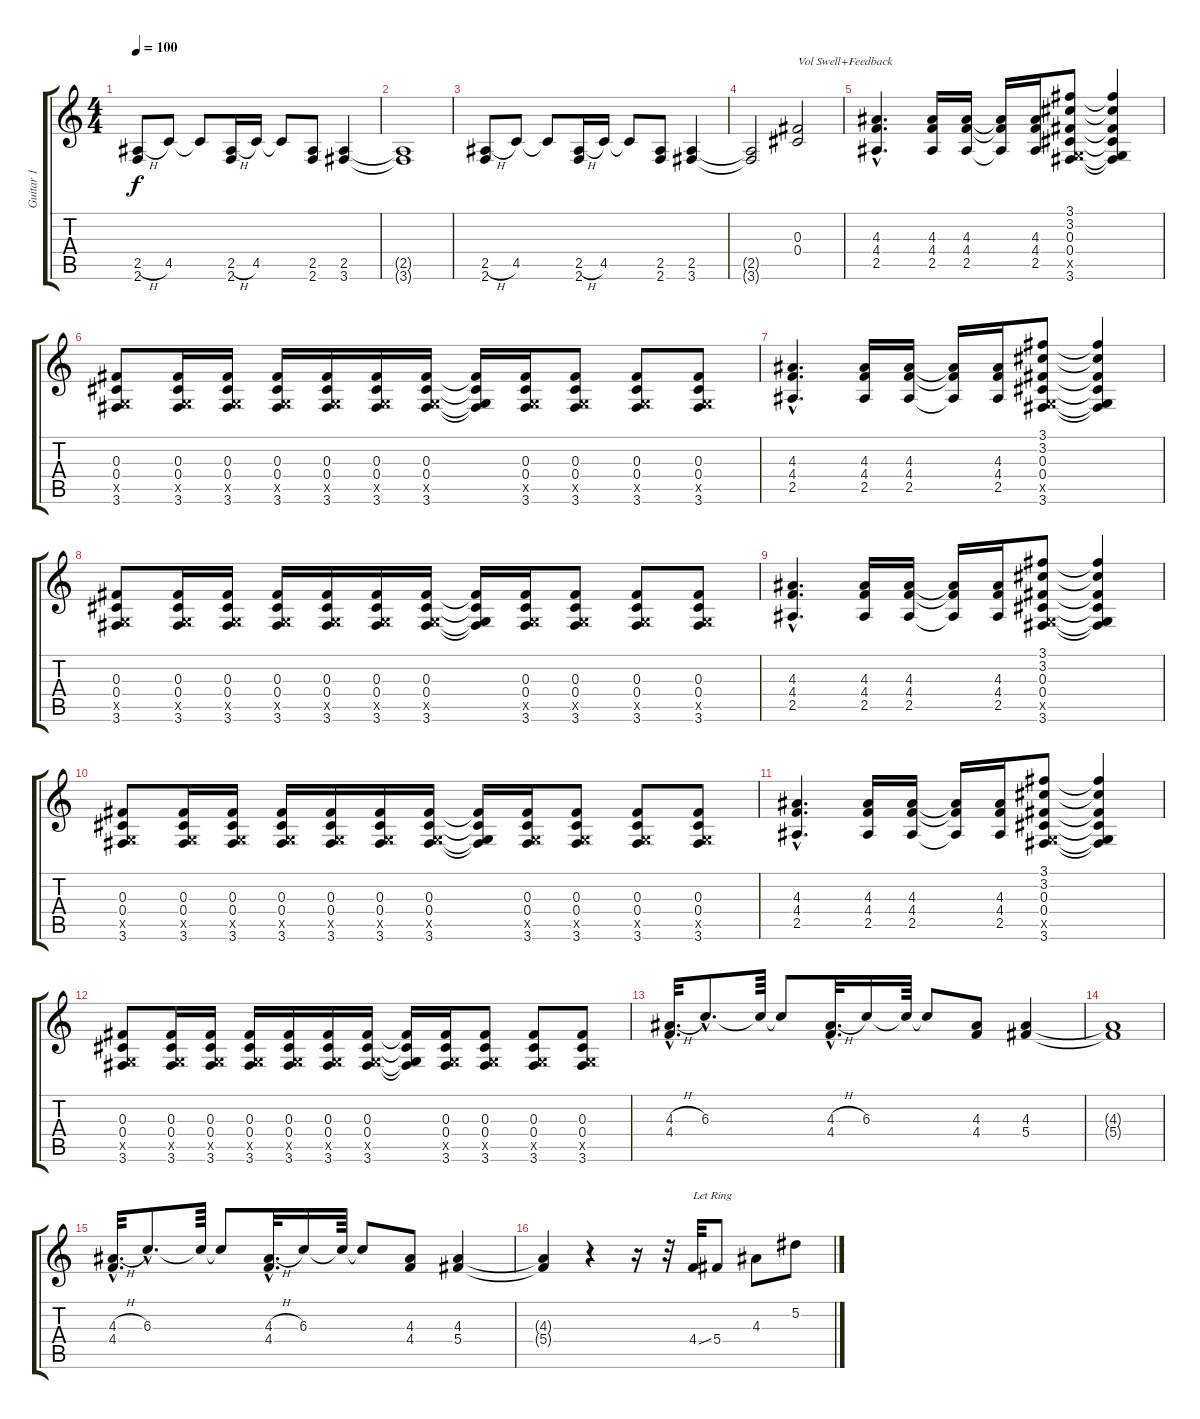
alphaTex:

\track ("Guitar 1" "Guitar 1") {instrument distortionguitar}
\staff {score tabs}
\tuning (Eb4 Bb3 Gb3 Db3 Ab2 Eb2) {hide}
\ts (4 4)
\tempo 100
\clef g2
\ks c
(2.5{h} 2.6).8{dy f} 4.5.8 4.5{t}.8 (2.5{h} 2.6).16 4.5.16 4.5{t}.8 (2.5 2.6).8 (2.5 3.6).4 |
(2.5{t} 3.6{t}).1 |
(2.5{h} 2.6).8 4.5.8 4.5{t}.8 (2.5{h} 2.6).16 4.5.16 4.5{t}.8 (2.5 2.6).8 (2.5 3.6).4 |
(2.5{t} 3.6{t}).2 (0.3 0.4).2{txt "Vol Swell+Feedback"} |
(4.3{hac} 4.4{hac} 2.5{hac}).4{d} (4.3 4.4 2.5).16 (4.3 4.4 2.5).16 (4.3{t} 4.4{t} 2.5{t}).16 (4.3 4.4 2.5).16 (3.1 3.2 0.3 0.4 -1.5{x} 3.6).8 (3.1{t} 3.2{t} 0.3{t} 0.4{t} -1.5{t} 3.6{t}).4 |
(0.3 0.4 -1.5{x} 3.6).8 (0.3 0.4 -1.5{x} 3.6).16 (0.3 0.4 -1.5{x} 3.6).16 (0.3 0.4 -1.5{x} 3.6).16 (0.3 0.4 -1.5{x} 3.6).16 (0.3 0.4 -1.5{x} 3.6).16 (0.3 0.4 -1.5{x} 3.6).16 (0.3{t} 0.4{t} -1.5{t} 3.6{t}).16 (0.3 0.4 -1.5{x} 3.6).16 (0.3 0.4 -1.5{x} 3.6).8 (0.3 0.4 -1.5{x} 3.6).8 (0.3 0.4 -1.5{x} 3.6).8 |
(4.3{hac} 4.4{hac} 2.5{hac}).4{d} (4.3 4.4 2.5).16 (4.3 4.4 2.5).16 (4.3{t} 4.4{t} 2.5{t}).16 (4.3 4.4 2.5).16 (3.1 3.2 0.3 0.4 -1.5{x} 3.6).8 (3.1{t} 3.2{t} 0.3{t} 0.4{t} -1.5{t} 3.6{t}).4 |
(0.3 0.4 -1.5{x} 3.6).8 (0.3 0.4 -1.5{x} 3.6).16 (0.3 0.4 -1.5{x} 3.6).16 (0.3 0.4 -1.5{x} 3.6).16 (0.3 0.4 -1.5{x} 3.6).16 (0.3 0.4 -1.5{x} 3.6).16 (0.3 0.4 -1.5{x} 3.6).16 (0.3{t} 0.4{t} -1.5{t} 3.6{t}).16 (0.3 0.4 -1.5{x} 3.6).16 (0.3 0.4 -1.5{x} 3.6).8 (0.3 0.4 -1.5{x} 3.6).8 (0.3 0.4 -1.5{x} 3.6).8 |
(4.3{hac} 4.4{hac} 2.5{hac}).4{d} (4.3 4.4 2.5).16 (4.3 4.4 2.5).16 (4.3{t} 4.4{t} 2.5{t}).16 (4.3 4.4 2.5).16 (3.1 3.2 0.3 0.4 -1.5{x} 3.6).8 (3.1{t} 3.2{t} 0.3{t} 0.4{t} -1.5{t} 3.6{t}).4 |
(0.3 0.4 -1.5{x} 3.6).8 (0.3 0.4 -1.5{x} 3.6).16 (0.3 0.4 -1.5{x} 3.6).16 (0.3 0.4 -1.5{x} 3.6).16 (0.3 0.4 -1.5{x} 3.6).16 (0.3 0.4 -1.5{x} 3.6).16 (0.3 0.4 -1.5{x} 3.6).16 (0.3{t} 0.4{t} -1.5{t} 3.6{t}).16 (0.3 0.4 -1.5{x} 3.6).16 (0.3 0.4 -1.5{x} 3.6).8 (0.3 0.4 -1.5{x} 3.6).8 (0.3 0.4 -1.5{x} 3.6).8 |
(4.3{hac} 4.4{hac} 2.5{hac}).4{d} (4.3 4.4 2.5).16 (4.3 4.4 2.5).16 (4.3{t} 4.4{t} 2.5{t}).16 (4.3 4.4 2.5).16 (3.1 3.2 0.3 0.4 -1.5{x} 3.6).8 (3.1{t} 3.2{t} 0.3{t} 0.4{t} -1.5{t} 3.6{t}).4 |
(0.3 0.4 -1.5{x} 3.6).8 (0.3 0.4 -1.5{x} 3.6).16 (0.3 0.4 -1.5{x} 3.6).16 (0.3 0.4 -1.5{x} 3.6).16 (0.3 0.4 -1.5{x} 3.6).16 (0.3 0.4 -1.5{x} 3.6).16 (0.3 0.4 -1.5{x} 3.6).16 (0.3{t} 0.4{t} -1.5{t} 3.6{t}).16 (0.3 0.4 -1.5{x} 3.6).16 (0.3 0.4 -1.5{x} 3.6).8 (0.3 0.4 -1.5{x} 3.6).8 (0.3 0.4 -1.5{x} 3.6).8 |
(4.3{h hac} 4.4{hac}).32{d} 6.3{hac}.8{d} 6.3{t}.64 6.3{t}.8 (4.3{h hac} 4.4{hac}).32{d} 6.3.16 6.3{t}.64 6.3{t}.8 (4.3 4.4).8 (4.3 5.4).4 |
(4.3{t} 5.4{t}).1 |
(4.3{h hac} 4.4{hac}).32{d} 6.3{hac}.8{d} 6.3{t}.64 6.3{t}.8 (4.3{h hac} 4.4{hac}).32{d} 6.3.16 6.3{t}.64 6.3{t}.8 (4.3 4.4).8 (4.3 5.4).4 |
(4.3{t} 5.4{t}).4 r.4 r.16 r.32 4.4{ss}.32{txt "Let Ring"} 5.4.8 4.3.8 5.2.8
